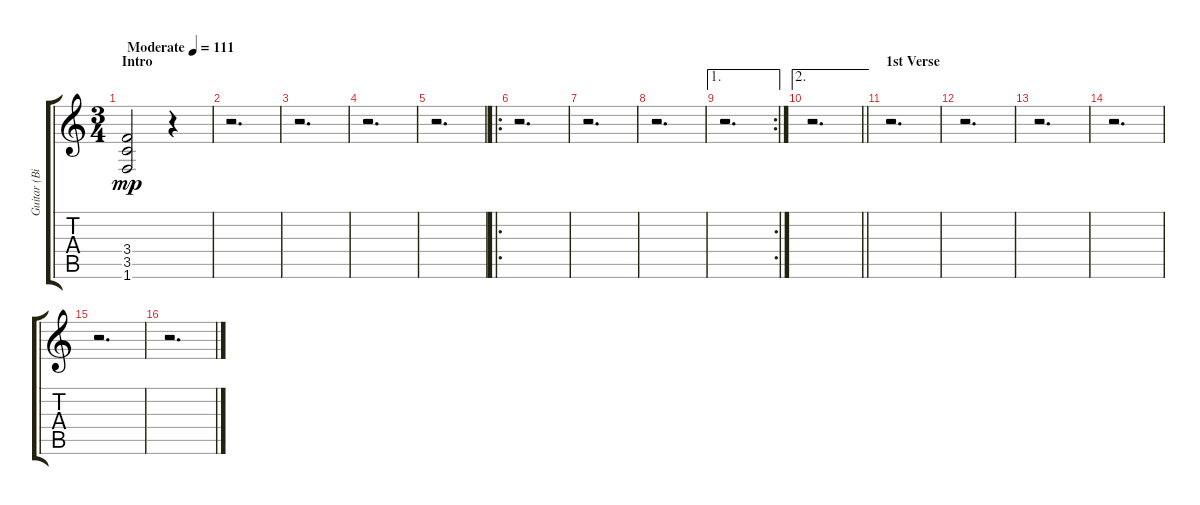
\track ("Guitar (Billie Joe Armstrong)" "Guitar (Bi") {instrument overdrivenguitar}
\staff {score tabs}
\tuning (E4 B3 G3 D3 A2 E2) {hide}
\ts (3 4)
\section ("" "Intro")
\tempo (111 "Moderate")
\clef g2
\ks c
(3.4 3.5 1.6).2{dy mp volume 0 instrument overdrivenguitar} r.4 |
r.2{d volume 13} |
r.2{d} |
r.2{d} |
r.2{d} |
\ro
r.2{d} |
r.2{d} |
r.2{d} |
\ae 1
\rc 2
r.2{d} |
\ae 2
\barLineRight lightlight
r.2{d} |
\section ("" "1st Verse")
r.2{d} |
r.2{d} |
r.2{d} |
r.2{d} |
r.2{d} |
r.2{d}
